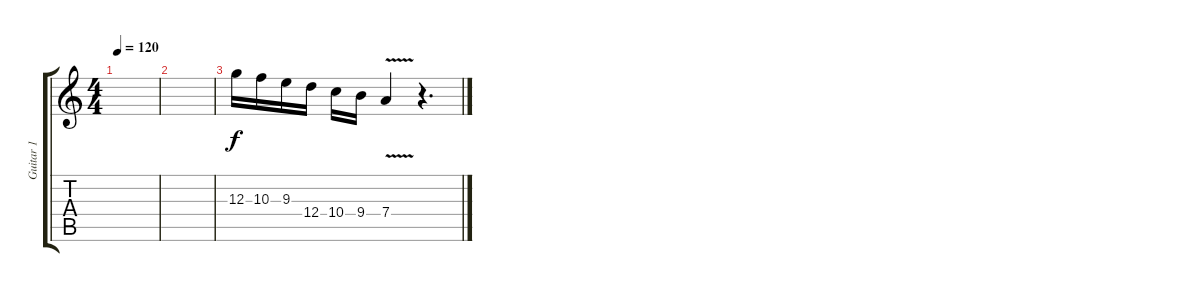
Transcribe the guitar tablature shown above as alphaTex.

\track ("Guitar 1" "Guitar 1") {instrument distortionguitar}
\staff {score tabs}
\tuning (E4 B3 G3 D3 A2 E2) {hide}
\ts (4 4)
\tempo 120
\clef g2
\ks c
|
|
12.3.16 10.3.16 9.3.16 12.4.16 10.4.16 9.4.16 7.4{v}.4 r.4{d}
